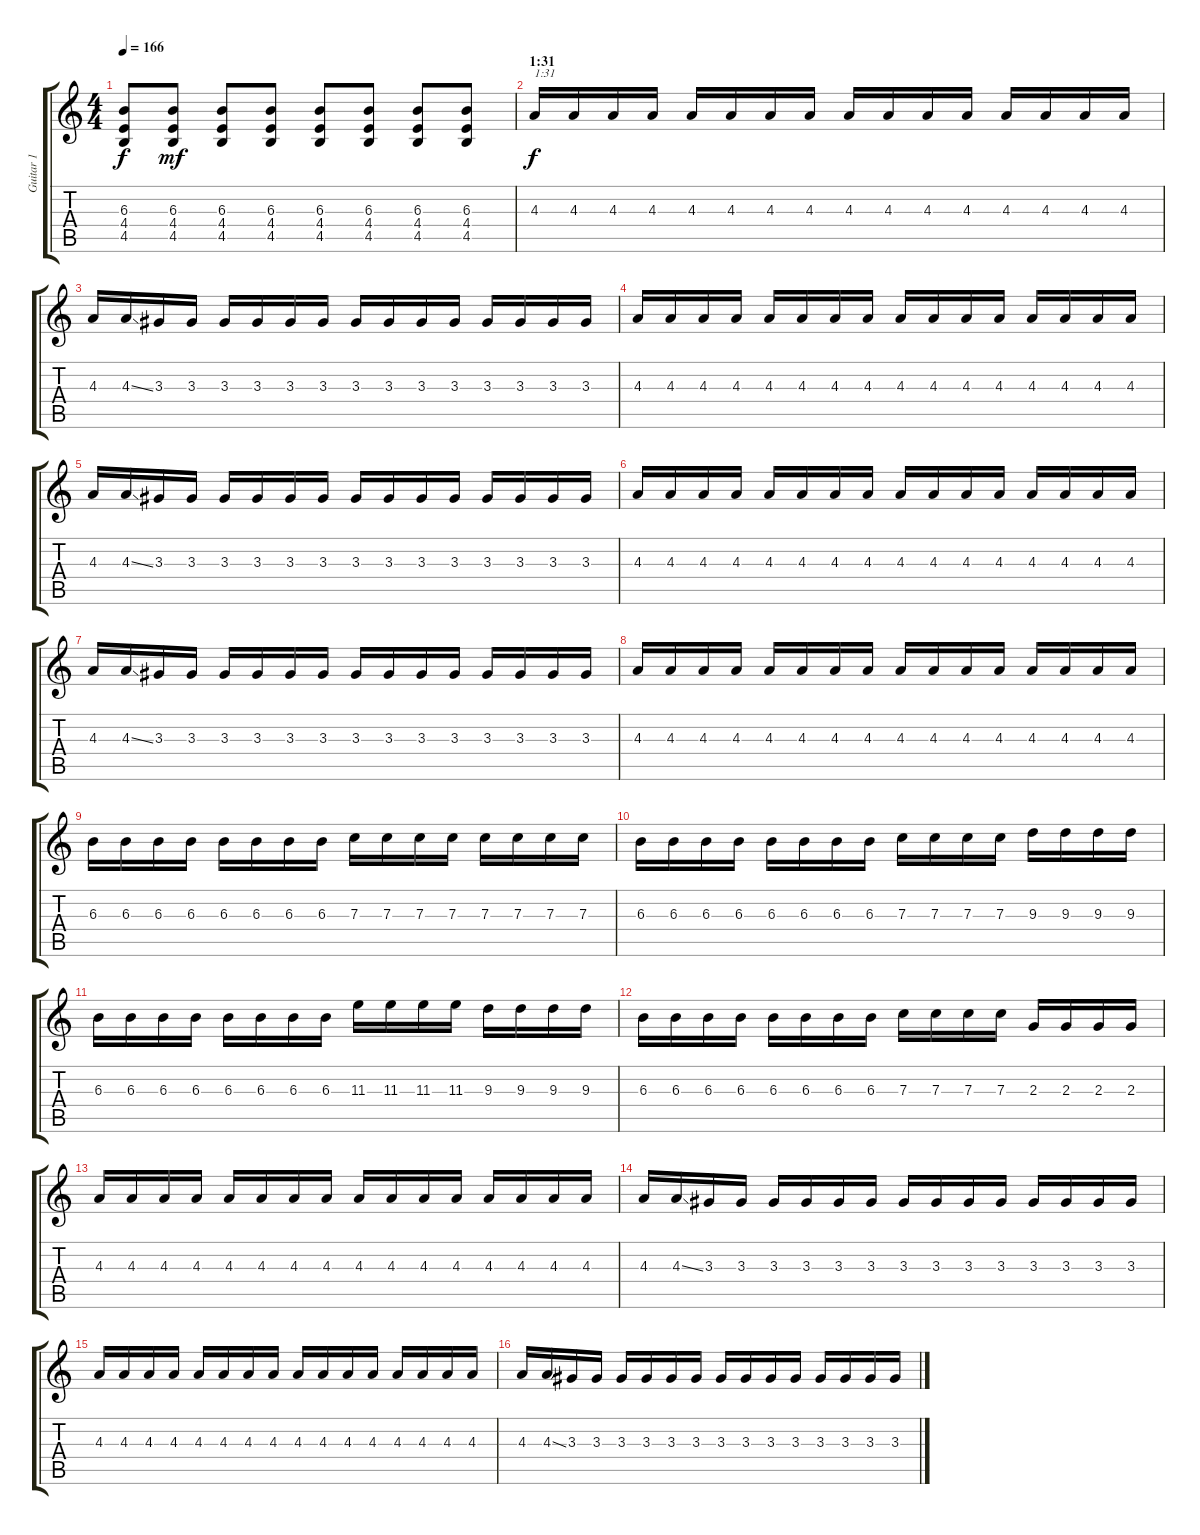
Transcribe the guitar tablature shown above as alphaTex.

\track ("Guitar 1" "Guitar 1") {instrument overdrivenguitar}
\staff {score tabs}
\tuning (D4 A3 F3 C3 G2 D2) {hide}
\ts (4 4)
\tempo 166
\clef g2
\ks c
(6.3 4.4 4.5).8{dy f} (6.3 4.4 4.5).8{dy mf} (6.3 4.4 4.5).8 (6.3 4.4 4.5).8 (6.3 4.4 4.5).8 (6.3 4.4 4.5).8 (6.3 4.4 4.5).8 (6.3 4.4 4.5).8 |
\section ("" "1:31")
4.3.16{txt "1:31" dy f} 4.3.16 4.3.16 4.3.16 4.3.16 4.3.16 4.3.16 4.3.16 4.3.16 4.3.16 4.3.16 4.3.16 4.3.16 4.3.16 4.3.16 4.3.16 |
4.3.16 4.3{ss}.16 3.3.16 3.3.16 3.3.16 3.3.16 3.3.16 3.3.16 3.3.16 3.3.16 3.3.16 3.3.16 3.3.16 3.3.16 3.3.16 3.3.16 |
4.3.16 4.3.16 4.3.16 4.3.16 4.3.16 4.3.16 4.3.16 4.3.16 4.3.16 4.3.16 4.3.16 4.3.16 4.3.16 4.3.16 4.3.16 4.3.16 |
4.3.16 4.3{ss}.16 3.3.16 3.3.16 3.3.16 3.3.16 3.3.16 3.3.16 3.3.16 3.3.16 3.3.16 3.3.16 3.3.16 3.3.16 3.3.16 3.3.16 |
4.3.16 4.3.16 4.3.16 4.3.16 4.3.16 4.3.16 4.3.16 4.3.16 4.3.16 4.3.16 4.3.16 4.3.16 4.3.16 4.3.16 4.3.16 4.3.16 |
4.3.16 4.3{ss}.16 3.3.16 3.3.16 3.3.16 3.3.16 3.3.16 3.3.16 3.3.16 3.3.16 3.3.16 3.3.16 3.3.16 3.3.16 3.3.16 3.3.16 |
4.3.16 4.3.16 4.3.16 4.3.16 4.3.16 4.3.16 4.3.16 4.3.16 4.3.16 4.3.16 4.3.16 4.3.16 4.3.16 4.3.16 4.3.16 4.3.16 |
6.3.16 6.3.16 6.3.16 6.3.16 6.3.16 6.3.16 6.3.16 6.3.16 7.3.16 7.3.16 7.3.16 7.3.16 7.3.16 7.3.16 7.3.16 7.3.16 |
6.3.16 6.3.16 6.3.16 6.3.16 6.3.16 6.3.16 6.3.16 6.3.16 7.3.16 7.3.16 7.3.16 7.3.16 9.3.16 9.3.16 9.3.16 9.3.16 |
6.3.16 6.3.16 6.3.16 6.3.16 6.3.16 6.3.16 6.3.16 6.3.16 11.3.16 11.3.16 11.3.16 11.3.16 9.3.16 9.3.16 9.3.16 9.3.16 |
6.3.16 6.3.16 6.3.16 6.3.16 6.3.16 6.3.16 6.3.16 6.3.16 7.3.16 7.3.16 7.3.16 7.3.16 2.3.16 2.3.16 2.3.16 2.3.16 |
4.3.16 4.3.16 4.3.16 4.3.16 4.3.16 4.3.16 4.3.16 4.3.16 4.3.16 4.3.16 4.3.16 4.3.16 4.3.16 4.3.16 4.3.16 4.3.16 |
4.3.16 4.3{ss}.16 3.3.16 3.3.16 3.3.16 3.3.16 3.3.16 3.3.16 3.3.16 3.3.16 3.3.16 3.3.16 3.3.16 3.3.16 3.3.16 3.3.16 |
4.3.16 4.3.16 4.3.16 4.3.16 4.3.16 4.3.16 4.3.16 4.3.16 4.3.16 4.3.16 4.3.16 4.3.16 4.3.16 4.3.16 4.3.16 4.3.16 |
4.3.16 4.3{ss}.16 3.3.16 3.3.16 3.3.16 3.3.16 3.3.16 3.3.16 3.3.16 3.3.16 3.3.16 3.3.16 3.3.16 3.3.16 3.3.16 3.3.16
